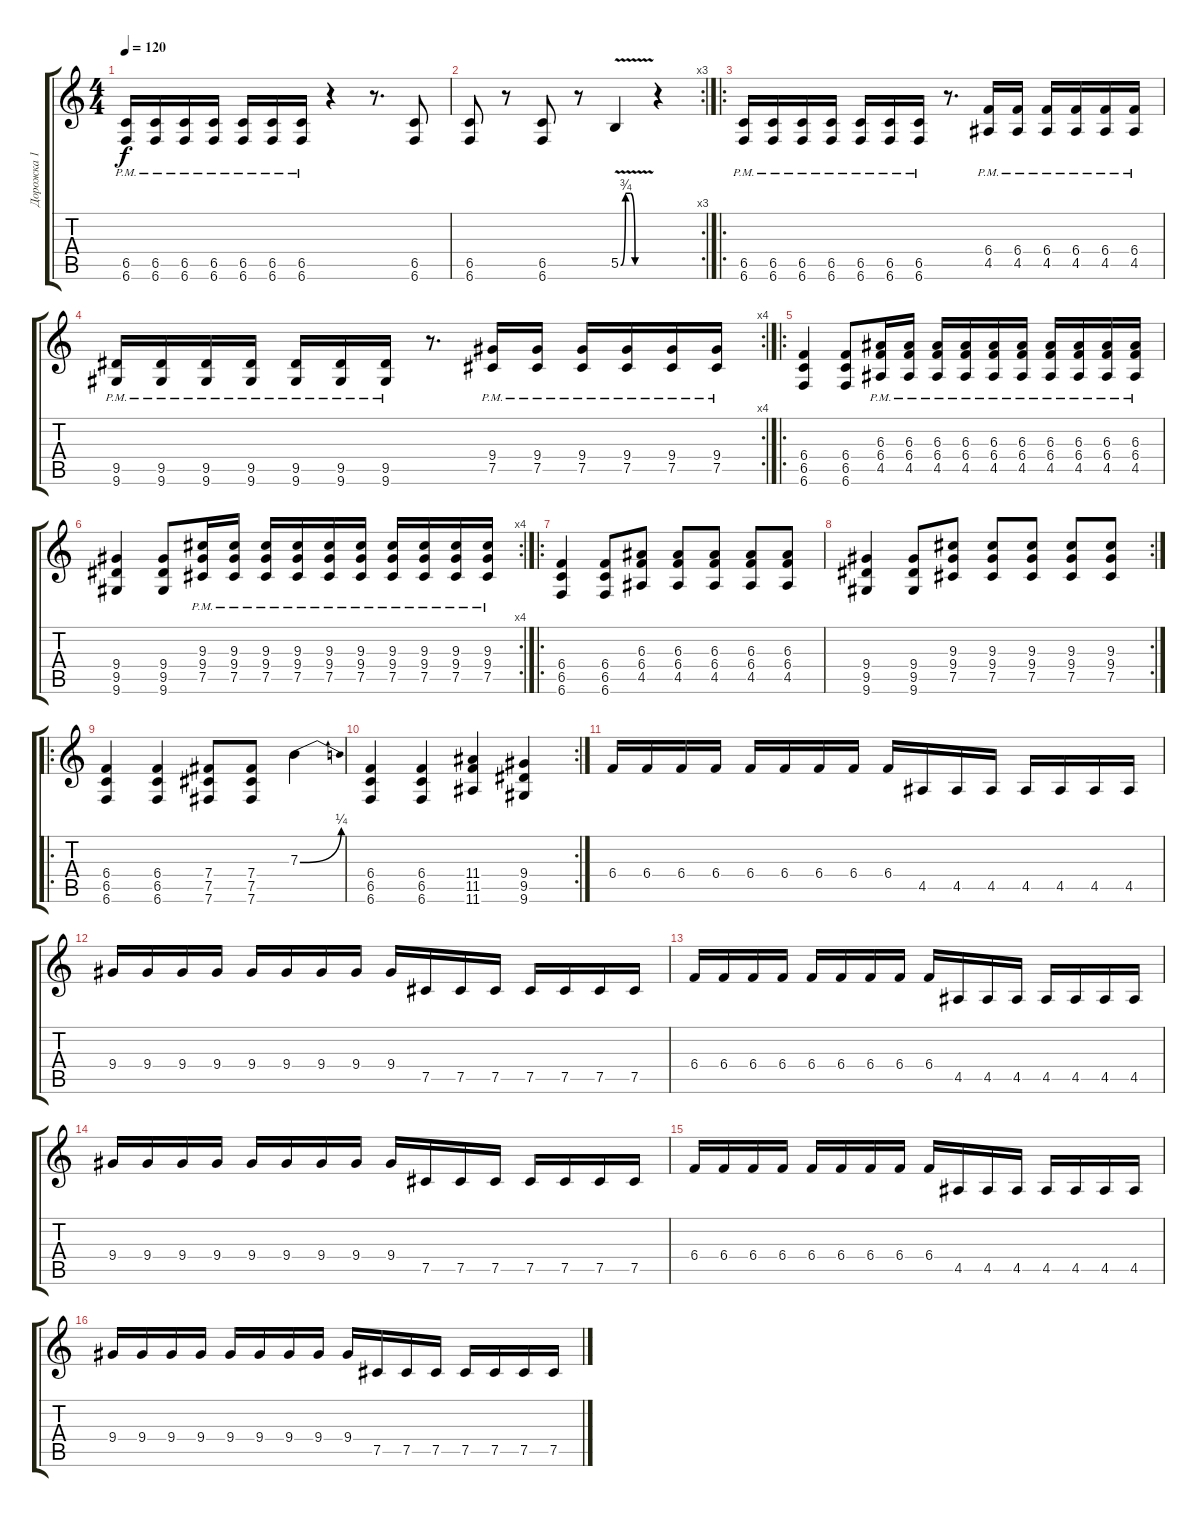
\track ("Дорожка 1" "Дорожка 1") {instrument distortionguitar}
\staff {score tabs}
\tuning (Db4 Ab3 E3 B2 Gb2 B1) {hide}
\ts (4 4)
\tempo 120
\clef g2
\ks c
(6.5{pm} 6.6{pm}).16{dy f} (6.5{pm} 6.6{pm}).16 (6.5{pm} 6.6{pm}).16 (6.5{pm} 6.6{pm}).16 (6.5{pm} 6.6{pm}).16 (6.5{pm} 6.6{pm}).16 (6.5{pm} 6.6{pm}).16 r.4 r.8{d} (6.5 6.6).8 |
\rc 3
(6.5 6.6).8 r.8 (6.5 6.6).8 r.8 5.5{be (custom 0 0 10 3 20 3 30 0 60 0) v}.4 r.4 |
\ro
(6.5{pm} 6.6{pm}).16 (6.5{pm} 6.6{pm}).16 (6.5{pm} 6.6{pm}).16 (6.5{pm} 6.6{pm}).16 (6.5{pm} 6.6{pm}).16 (6.5{pm} 6.6{pm}).16 (6.5{pm} 6.6{pm}).16 r.8{d} (6.4{pm} 4.5{pm}).16 (6.4{pm} 4.5{pm}).16 (6.4{pm} 4.5{pm}).16 (6.4{pm} 4.5{pm}).16 (6.4{pm} 4.5{pm}).16 (6.4{pm} 4.5{pm}).16 |
\rc 4
(9.5{pm} 9.6{pm}).16 (9.5{pm} 9.6{pm}).16 (9.5{pm} 9.6{pm}).16 (9.5{pm} 9.6{pm}).16 (9.5{pm} 9.6{pm}).16 (9.5{pm} 9.6{pm}).16 (9.5{pm} 9.6{pm}).16 r.8{d} (9.4{pm} 7.5{pm}).16 (9.4{pm} 7.5{pm}).16 (9.4{pm} 7.5{pm}).16 (9.4{pm} 7.5{pm}).16 (9.4{pm} 7.5{pm}).16 (9.4{pm} 7.5{pm}).16 |
\ro
(6.4 6.5 6.6).4 (6.4 6.5 6.6).8 (6.3{pm} 6.4{pm} 4.5{pm}).16 (6.3{pm} 6.4{pm} 4.5{pm}).16 (6.3{pm} 6.4{pm} 4.5{pm}).16 (6.3{pm} 6.4{pm} 4.5{pm}).16 (6.3{pm} 6.4{pm} 4.5{pm}).16 (6.3{pm} 6.4{pm} 4.5{pm}).16 (6.3{pm} 6.4{pm} 4.5{pm}).16 (6.3{pm} 6.4{pm} 4.5{pm}).16 (6.3{pm} 6.4{pm} 4.5{pm}).16 (6.3{pm} 6.4{pm} 4.5{pm}).16 |
\rc 4
(9.4 9.5 9.6).4 (9.4 9.5 9.6).8 (9.3{pm} 9.4{pm} 7.5{pm}).16 (9.3{pm} 9.4{pm} 7.5{pm}).16 (9.3{pm} 9.4{pm} 7.5{pm}).16 (9.3{pm} 9.4{pm} 7.5{pm}).16 (9.3{pm} 9.4{pm} 7.5{pm}).16 (9.3{pm} 9.4{pm} 7.5{pm}).16 (9.3{pm} 9.4{pm} 7.5{pm}).16 (9.3{pm} 9.4{pm} 7.5{pm}).16 (9.3{pm} 9.4{pm} 7.5{pm}).16 (9.3{pm} 9.4{pm} 7.5{pm}).16 |
\ro
(6.4 6.5 6.6).4 (6.4 6.5 6.6).8 (6.3 6.4 4.5).8 (6.3 6.4 4.5).8 (6.3 6.4 4.5).8 (6.3 6.4 4.5).8 (6.3 6.4 4.5).8 |
\rc 2
(9.4 9.5 9.6).4 (9.4 9.5 9.6).8 (9.3 9.4 7.5).8 (9.3 9.4 7.5).8 (9.3 9.4 7.5).8 (9.3 9.4 7.5).8 (9.3 9.4 7.5).8 |
\ro
(6.4 6.5 6.6).4 (6.4 6.5 6.6).4 (7.4 7.5 7.6).8 (7.4 7.5 7.6).8 7.3{be (bend 0 0 60 1)}.4 |
\rc 2
(6.4 6.5 6.6).4 (6.4 6.5 6.6).4 (11.4 11.5 11.6).4 (9.4 9.5 9.6).4 |
6.4.16 6.4.16 6.4.16 6.4.16 6.4.16 6.4.16 6.4.16 6.4.16 6.4.16 4.5.16 4.5.16 4.5.16 4.5.16 4.5.16 4.5.16 4.5.16 |
9.4.16 9.4.16 9.4.16 9.4.16 9.4.16 9.4.16 9.4.16 9.4.16 9.4.16 7.5.16 7.5.16 7.5.16 7.5.16 7.5.16 7.5.16 7.5.16 |
6.4.16 6.4.16 6.4.16 6.4.16 6.4.16 6.4.16 6.4.16 6.4.16 6.4.16 4.5.16 4.5.16 4.5.16 4.5.16 4.5.16 4.5.16 4.5.16 |
9.4.16 9.4.16 9.4.16 9.4.16 9.4.16 9.4.16 9.4.16 9.4.16 9.4.16 7.5.16 7.5.16 7.5.16 7.5.16 7.5.16 7.5.16 7.5.16 |
6.4.16 6.4.16 6.4.16 6.4.16 6.4.16 6.4.16 6.4.16 6.4.16 6.4.16 4.5.16 4.5.16 4.5.16 4.5.16 4.5.16 4.5.16 4.5.16 |
9.4.16 9.4.16 9.4.16 9.4.16 9.4.16 9.4.16 9.4.16 9.4.16 9.4.16 7.5.16 7.5.16 7.5.16 7.5.16 7.5.16 7.5.16 7.5.16
